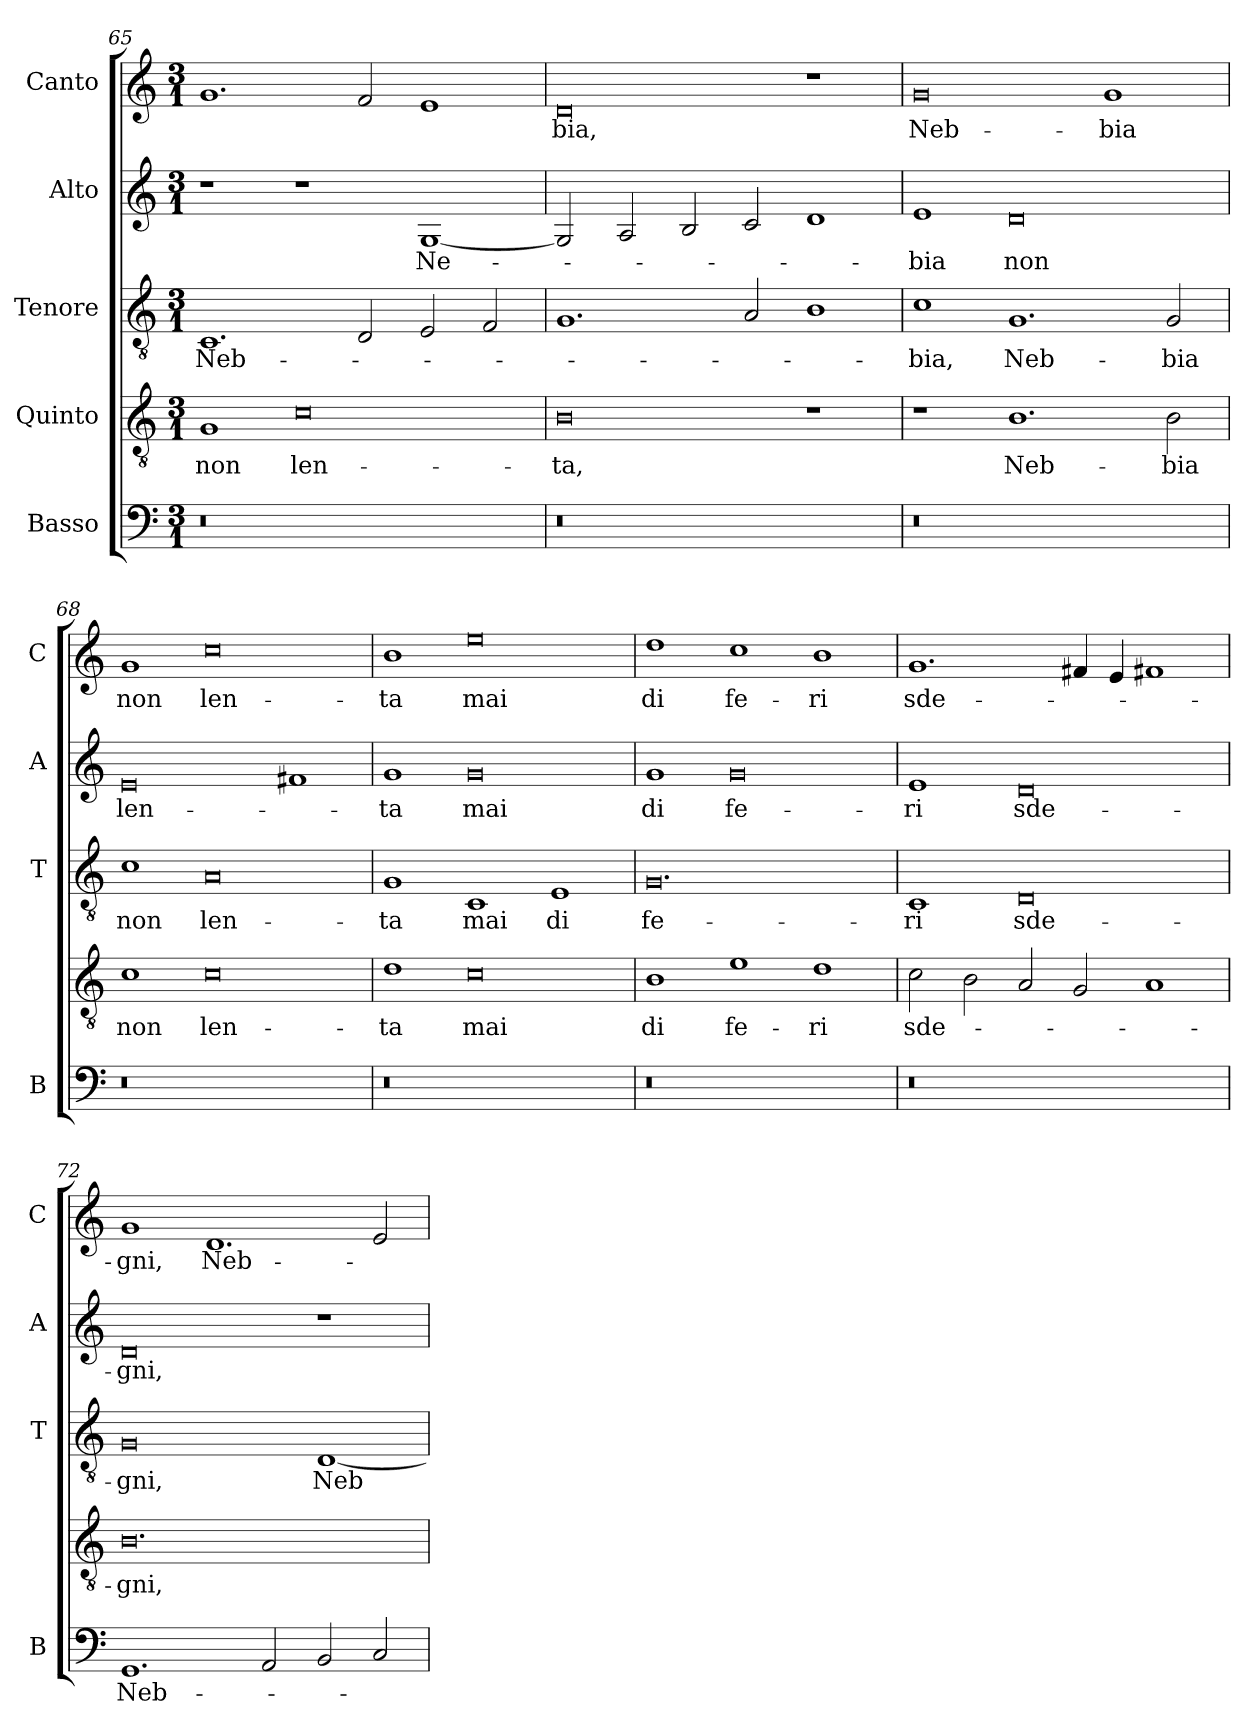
**kern	**text	**kern	**text	**kern	**text	**kern	**text	**kern	**text
*part5	*part5	*part4	*part4	*part3	*part3	*part2	*part2	*part1	*part1
*staff5	*staff5	*staff4	*staff4	*staff3	*staff3	*staff2	*staff2	*staff1	*staff1
*I"Basso	*	*I"Quinto	*	*I"Tenore	*	*I"Alto	*	*I"Canto	*
*I'B	*	*	*	*I'T	*	*I'A	*	*I'C	*
*clefF4	*	*clefGv2	*	*clefGv2	*	*clefG2	*	*clefG2	*
*k[]	*	*k[]	*	*k[]	*	*k[]	*	*k[]	*
*C:	*	*C:	*	*C:	*	*C:	*	*C:	*
*M3/1	*	*M3/1	*	*M3/1	*	*M3/1	*	*M3/1	*
*	*	*Xtuplet	*	*Xtuplet	*	*Xtuplet	*	*Xtuplet	*
=65	=65	=65	=65	=65	=65	=65	=65	=65	=65
0r	.	3%2G	non	3%2.C	Neb-	3%2r	.	3%2.g	.
.	.	3%4c	len-	.	.	3%2r	.	.	.
.	.	.	.	3D	.	.	.	3f	.
.	.	.	.	3E	.	[3%2G	Ne-	3%2e	.
.	.	.	.	3F	.	.	.	.	.
=66	=66	=66	=66	=66	=66	=66	=66	=66	=66
0r	.	3%4B	-ta,	3%2.G	.	3G]	.	3%4d	-bia,
.	.	.	.	.	.	3A	.	.	.
.	.	.	.	.	.	3B	.	.	.
.	.	.	.	3A	.	3c	.	.	.
.	.	3%2r	.	3%2B	.	3%2d	.	3%2r	.
=67	=67	=67	=67	=67	=67	=67	=67	=67	=67
0r	.	3%2r	.	3%2c	-bia,	3%2e	-bia	3%4g	Neb-
.	.	3%2.B	Neb-	3%2.G	Neb-	3%4d	non	.	.
.	.	.	.	.	.	.	.	3%2g	-bia
.	.	3B	-bia	3G	-bia	.	.	.	.
=68	=68	=68	=68	=68	=68	=68	=68	=68	=68
0r	.	3%2c	non	3%2c	non	3%4e	len-	3%2g	non
.	.	3%4c	len-	3%4A	len-	.	.	3%4cc	len-
.	.	.	.	.	.	3%2f#X	.	.	.
=69	=69	=69	=69	=69	=69	=69	=69	=69	=69
0r	.	3%2d	-ta	3%2G	-ta	3%2g	-ta	3%2b	-ta
.	.	3%4c	mai	3%2C	mai	3%4g	mai	3%4ee	mai
.	.	.	.	3%2E	di	.	.	.	.
=70	=70	=70	=70	=70	=70	=70	=70	=70	=70
0r	.	3%2B	di	3%4.G	fe-	3%2g	di	3%2dd	di
.	.	3%2e	fe-	.	.	3%4g	fe-	3%2cc	fe-
.	.	3%2d	-ri	.	.	.	.	3%2b	-ri
=71	=71	=71	=71	=71	=71	=71	=71	=71	=71
0r	.	3c	sde-	3%2C	-ri	3%2e	-ri	3%2.g	sde-
.	.	3B	.	.	.	.	.	.	.
.	.	3A	.	3%4D	sde-	3%4d	sde-	.	.
.	.	3G	.	.	.	.	.	6f#X	.
.	.	.	.	.	.	.	.	6e	.
.	.	3%2A	.	.	.	.	.	3%2f#X	.
=72	=72	=72	=72	=72	=72	=72	=72	=72	=72
*Xtuplet	*	*	*	*	*	*	*	*	*
3%2.GG	Neb-	3%4.B	-gni,	3%4G	-gni,	3%4d	-gni,	3%2g	-gni,
.	.	.	.	.	.	.	.	3%2.d	Neb-
3AA	.	.	.	.	.	.	.	.	.
3BB	.	.	.	[3%2D	Neb-	3%2r	.	.	.
3C	.	.	.	.	.	.	.	3e	.
=	=	=	=	=	=	=	=	=	=
*-	*-	*-	*-	*-	*-	*-	*-	*-	*-
